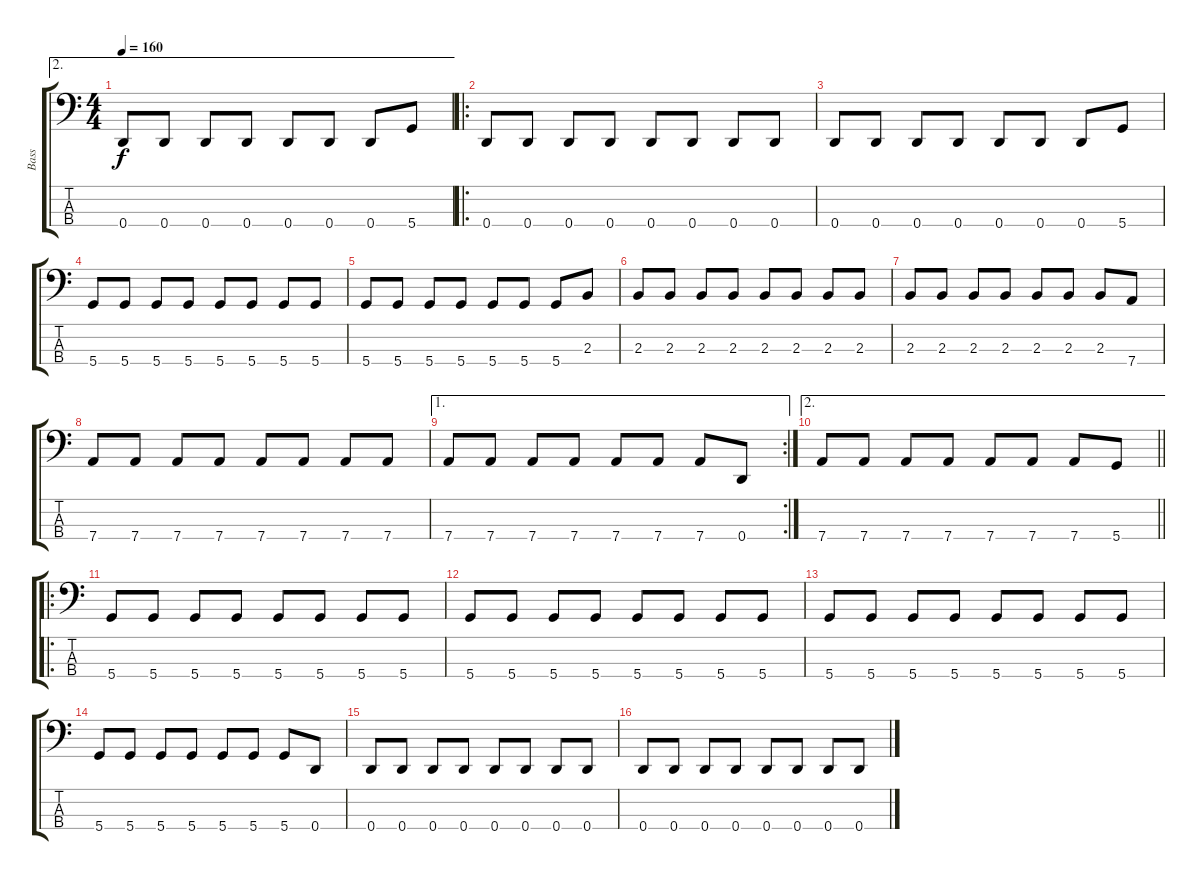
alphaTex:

\track ("Bass" "Bass") {instrument electricbasspick}
\staff {score tabs}
\tuning (G2 D2 A1 D1) {hide}
\ae 2
\ts (4 4)
\tempo 160
\clef f4
\ks c
0.4.8{dy f} 0.4.8 0.4.8 0.4.8 0.4.8 0.4.8 0.4.8 5.4.8 |
\ro
0.4.8 0.4.8 0.4.8 0.4.8 0.4.8 0.4.8 0.4.8 0.4.8 |
0.4.8 0.4.8 0.4.8 0.4.8 0.4.8 0.4.8 0.4.8 5.4.8 |
5.4.8 5.4.8 5.4.8 5.4.8 5.4.8 5.4.8 5.4.8 5.4.8 |
5.4.8 5.4.8 5.4.8 5.4.8 5.4.8 5.4.8 5.4.8 2.3.8 |
2.3.8 2.3.8 2.3.8 2.3.8 2.3.8 2.3.8 2.3.8 2.3.8 |
2.3.8 2.3.8 2.3.8 2.3.8 2.3.8 2.3.8 2.3.8 7.4.8 |
7.4.8 7.4.8 7.4.8 7.4.8 7.4.8 7.4.8 7.4.8 7.4.8 |
\ae 1
\rc 2
7.4.8 7.4.8 7.4.8 7.4.8 7.4.8 7.4.8 7.4.8 0.4.8 |
\ae 2
\barLineRight lightlight
7.4.8 7.4.8 7.4.8 7.4.8 7.4.8 7.4.8 7.4.8 5.4.8 |
\ro
5.4.8 5.4.8 5.4.8 5.4.8 5.4.8 5.4.8 5.4.8 5.4.8 |
5.4.8 5.4.8 5.4.8 5.4.8 5.4.8 5.4.8 5.4.8 5.4.8 |
5.4.8 5.4.8 5.4.8 5.4.8 5.4.8 5.4.8 5.4.8 5.4.8 |
5.4.8 5.4.8 5.4.8 5.4.8 5.4.8 5.4.8 5.4.8 0.4.8 |
0.4.8 0.4.8 0.4.8 0.4.8 0.4.8 0.4.8 0.4.8 0.4.8 |
0.4.8 0.4.8 0.4.8 0.4.8 0.4.8 0.4.8 0.4.8 0.4.8
